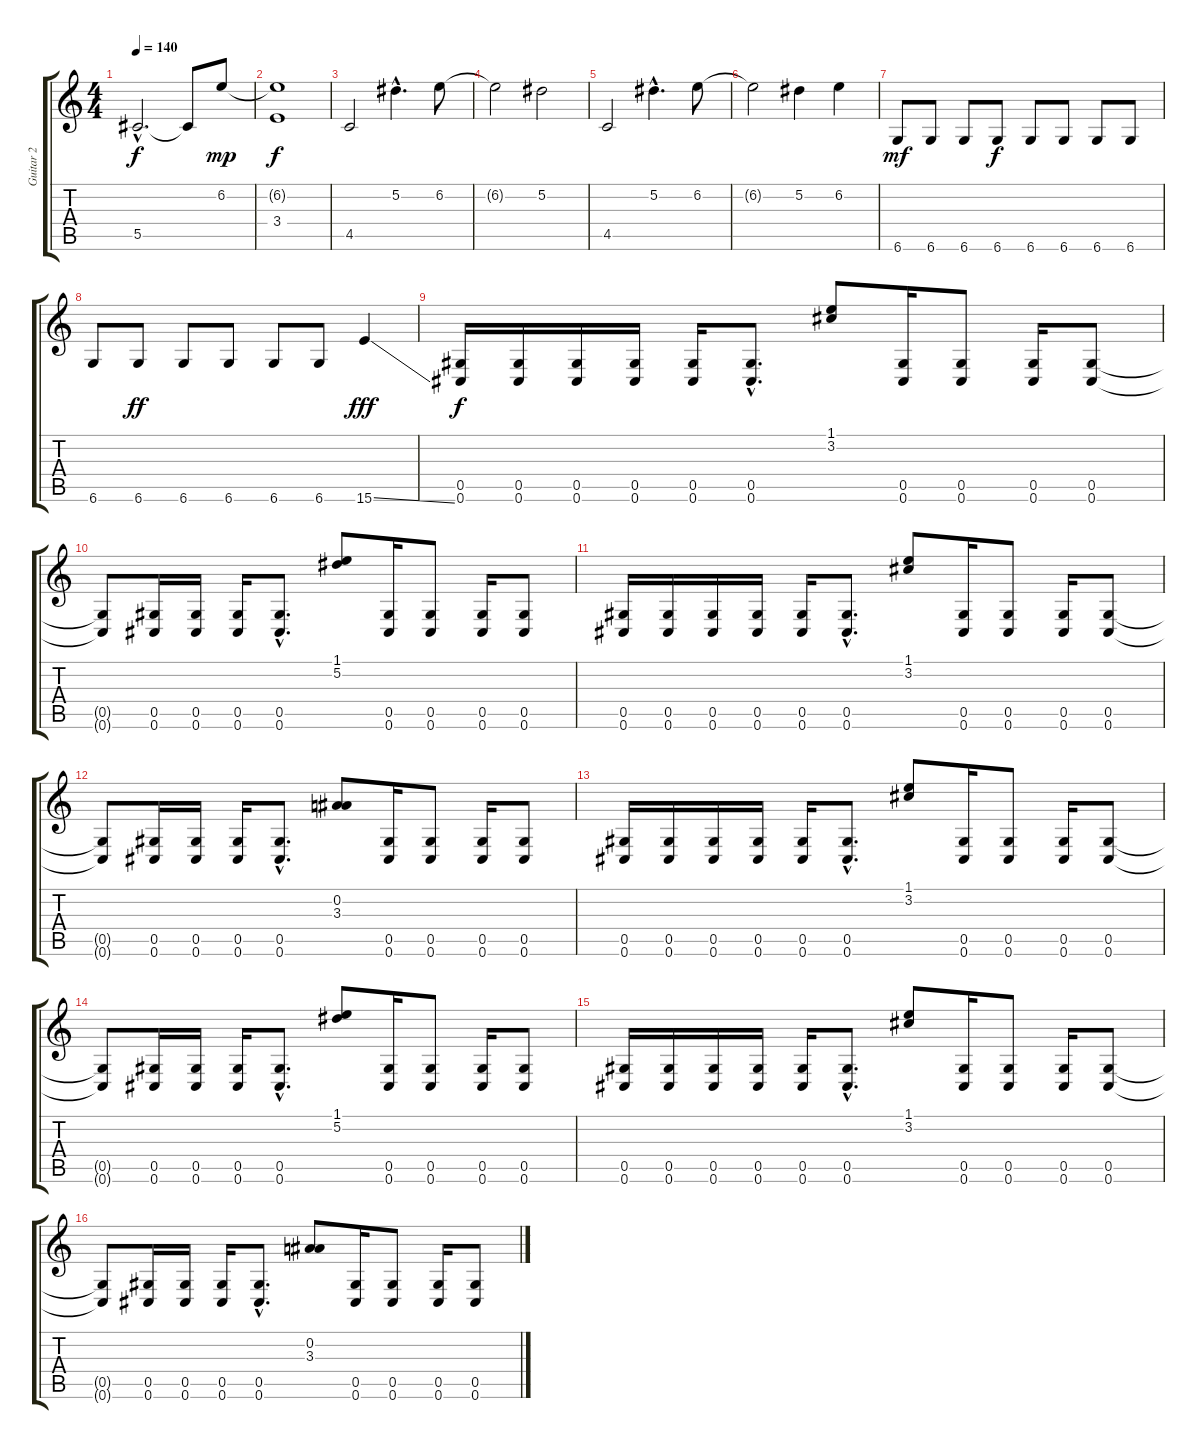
\track ("Guitar 2" "Guitar 2") {instrument distortionguitar}
\staff {score tabs}
\tuning (Eb4 Bb3 Gb3 Db3 Ab2 Db2) {hide}
\ts (4 4)
\tempo 140
\clef g2
\ks c
5.5{hac}.2{d dy f} 5.5{t}.8 6.2.8{dy mp} |
(6.2{t} 3.4).1{dy f} |
4.5.2 5.2{hac}.4{d} 6.2.8 |
6.2{t}.2 5.2.2 |
4.5.2 5.2{hac}.4{d} 6.2.8 |
6.2{t}.2 5.2.4 6.2.4 |
6.6.8{dy mf} 6.6.8 6.6.8 6.6.8{dy f} 6.6.8 6.6.8 6.6.8 6.6.8 |
6.6.8 6.6.8{dy ff} 6.6.8 6.6.8 6.6.8 6.6.8 15.6{ss}.4{dy fff} |
(0.5 0.6).16{dy f} (0.5 0.6).16 (0.5 0.6).16 (0.5 0.6).16 (0.5 0.6).16 (0.5{hac} 0.6{hac}).8{d} (1.1 3.2).8 (0.5 0.6).16 (0.5 0.6).8 (0.5 0.6).16 (0.5 0.6).8 |
(0.5{t} 0.6{t}).8 (0.5 0.6).16 (0.5 0.6).16 (0.5 0.6).16 (0.5{hac} 0.6{hac}).8{d} (1.1 5.2).8 (0.5 0.6).16 (0.5 0.6).8 (0.5 0.6).16 (0.5 0.6).8 |
(0.5 0.6).16 (0.5 0.6).16 (0.5 0.6).16 (0.5 0.6).16 (0.5 0.6).16 (0.5{hac} 0.6{hac}).8{d} (1.1 3.2).8 (0.5 0.6).16 (0.5 0.6).8 (0.5 0.6).16 (0.5 0.6).8 |
(0.5{t} 0.6{t}).8 (0.5 0.6).16 (0.5 0.6).16 (0.5 0.6).16 (0.5{hac} 0.6{hac}).8{d} (0.2 3.3).8 (0.5 0.6).16 (0.5 0.6).8 (0.5 0.6).16 (0.5 0.6).8 |
(0.5 0.6).16 (0.5 0.6).16 (0.5 0.6).16 (0.5 0.6).16 (0.5 0.6).16 (0.5{hac} 0.6{hac}).8{d} (1.1 3.2).8 (0.5 0.6).16 (0.5 0.6).8 (0.5 0.6).16 (0.5 0.6).8 |
(0.5{t} 0.6{t}).8 (0.5 0.6).16 (0.5 0.6).16 (0.5 0.6).16 (0.5{hac} 0.6{hac}).8{d} (1.1 5.2).8 (0.5 0.6).16 (0.5 0.6).8 (0.5 0.6).16 (0.5 0.6).8 |
(0.5 0.6).16 (0.5 0.6).16 (0.5 0.6).16 (0.5 0.6).16 (0.5 0.6).16 (0.5{hac} 0.6{hac}).8{d} (1.1 3.2).8 (0.5 0.6).16 (0.5 0.6).8 (0.5 0.6).16 (0.5 0.6).8 |
(0.5{t} 0.6{t}).8 (0.5 0.6).16 (0.5 0.6).16 (0.5 0.6).16 (0.5{hac} 0.6{hac}).8{d} (0.2 3.3).8 (0.5 0.6).16 (0.5 0.6).8 (0.5 0.6).16 (0.5 0.6).8
